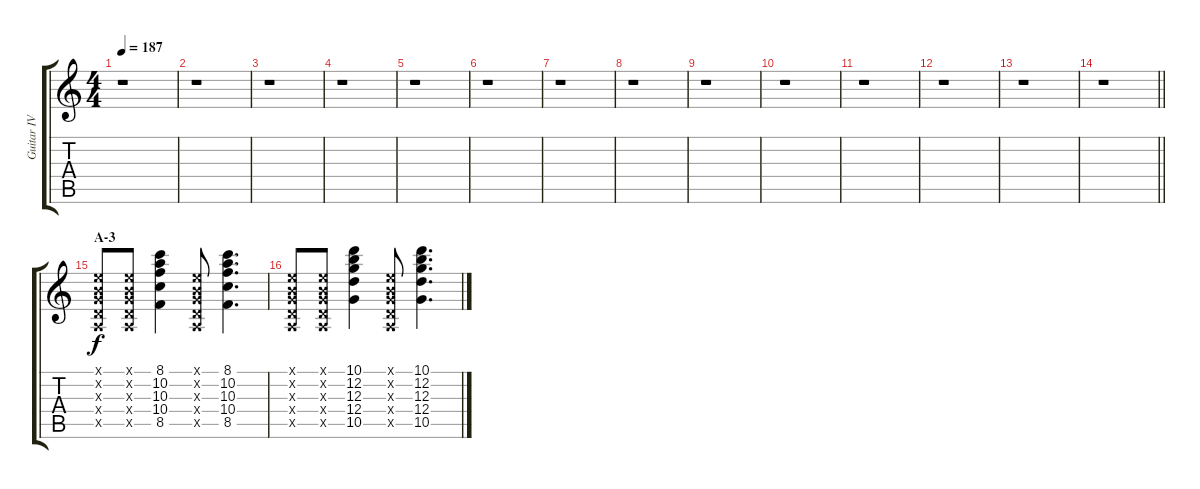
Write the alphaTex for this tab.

\track ("Guitar IV" "Guitar IV") {instrument acousticguitarsteel}
\staff {score tabs}
\tuning (E4 B3 G3 D3 A2 E2) {hide}
\ts (4 4)
\tempo 187
\clef g2
\ks c
r.1{dy f} |
r.1 |
r.1 |
r.1 |
r.1 |
r.1 |
r.1 |
r.1 |
r.1 |
r.1 |
r.1 |
r.1 |
r.1 |
\barLineRight lightlight
r.1 |
\section ("" "A-3")
(0.1{x} 0.2{x} 0.3{x} 0.4{x} 0.5{x}).8 (0.1{x} 0.2{x} 0.3{x} 0.4{x} 0.5{x}).8 (8.1 10.2 10.3 10.4 8.5).4 (0.1{x} 0.2{x} 0.3{x} 0.4{x} 0.5{x}).8 (8.1 10.2 10.3 10.4 8.5).4{d} |
(0.1{x} 0.2{x} 0.3{x} 0.4{x} 0.5{x}).8 (0.1{x} 0.2{x} 0.3{x} 0.4{x} 0.5{x}).8 (10.1 12.2 12.3 12.4 10.5).4 (0.1{x} 0.2{x} 0.3{x} 0.4{x} 0.5{x}).8 (10.1 12.2 12.3 12.4 10.5).4{d}
